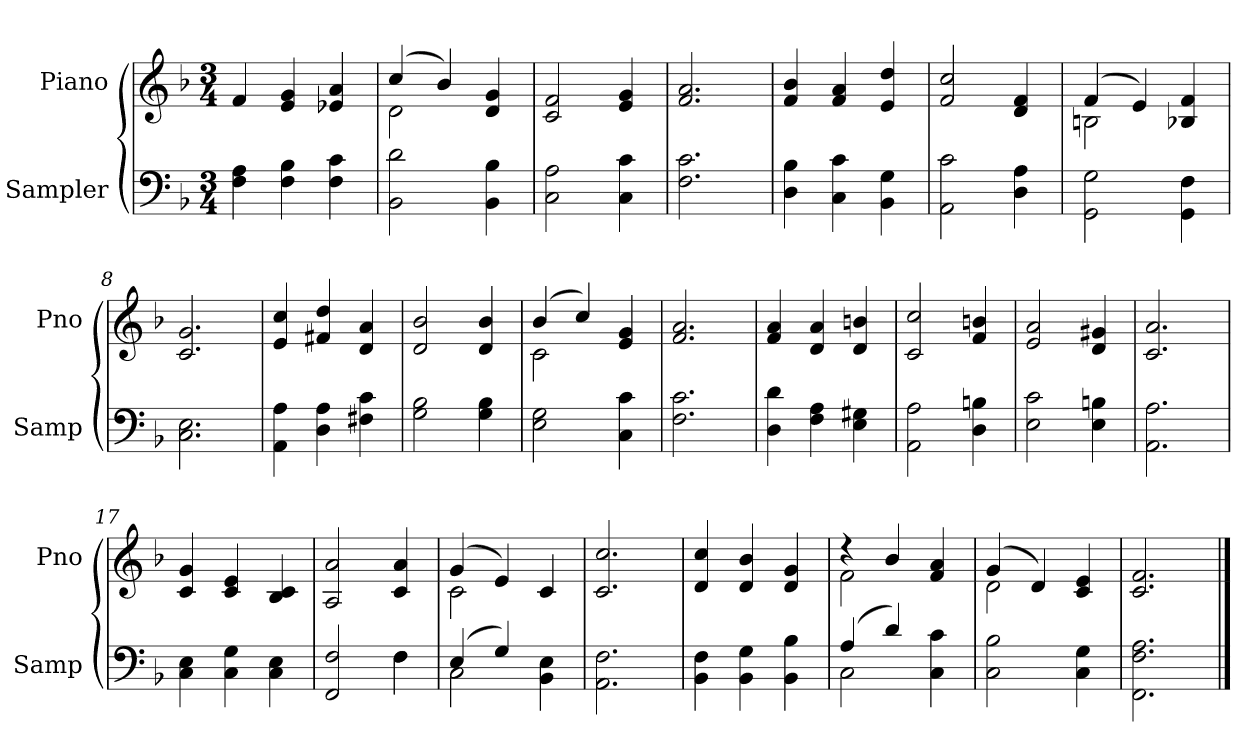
**kern	**kern
*part2	*part1
*staff2	*staff1
*I"Sampler	*I"Piano
*I'Samp	*I'Pno
*clefF4	*clefG2
*k[b-]	*k[b-]
*F:	*F:
*M3/4	*M3/4
=1	=1
4F\ 4A\	4f/
4F\ 4B-\	4e/ 4g/
4F\ 4c\	4e-X/ 4a/
=2	=2
*	*^
2BB-\ 2d\	(4cc/	2d
.	4b-/)	.
4BB-\ 4B-\	4d/ 4g/	4ryy
*	*v	*v
=3	=3
2C\ 2A\	2c/ 2f/
4C\ 4c\	4e/ 4g/
=4	=4
2.F\ 2.c\	2.f/ 2.a/
=5	=5
4D\ 4B-\	4f/ 4b-/
4C\ 4c\	4f/ 4a/
4BB-\ 4G\	4e/ 4dd/
=6	=6
2AA\ 2c\	2f/ 2cc/
4D\ 4A\	4d/ 4f/
=7	=7
*	*^
2GG\ 2G\	(4f/	2Bn
.	4e/)	.
4GG\ 4F\	4B-/ 4f/	4ryy
*	*v	*v
=8	=8
2.C\ 2.E\	2.c/ 2.g/
=9	=9
4AA\ 4A\	4e 4cc
4D\ 4A\	4f#X 4dd
4F#X\ 4c\	4d/ 4a/
=10	=10
2G\ 2B-\	2d/ 2b-/
4G\ 4B-\	4d/ 4b-/
=11	=11
*	*^
2E\ 2G\	(4b-/	2c
.	4cc/)	.
4C\ 4c\	4e/ 4g/	4ryy
*	*v	*v
=12	=12
2.F\ 2.c\	2.f/ 2.a/
=13	=13
4D\ 4d\	4f/ 4a/
4F\ 4A\	4d/ 4a/
4E\ 4G#X\	4d/ 4bn/
=14	=14
2AA\ 2A\	2c/ 2cc/
4D\ 4Bn\	4f/ 4bn/
=15	=15
2E\ 2c\	2e/ 2a/
4E\ 4Bn\	4d/ 4g#X/
=16	=16
2.AA\ 2.A\	2.c/ 2.a/
=17	=17
4C\ 4E\	4c/ 4g/
4C\ 4G\	4c/ 4e/
4C\ 4E\	4B-/ 4c/
=18	=18
*^	*
2FF/ 2F/	2ryy	2A/ 2a/
4F\	4F	4c/ 4a/
=19	=19	=19
*	*	*^
(4E/	2C	(4g/	2c
4G/)	.	4e/)	.
4BB-\ 4E\	4ryy	4c/	4ryy
*v	*v	*	*
*	*v	*v
=20	=20
2.AA\ 2.F\	2.c/ 2.cc/
=21	=21
4BB-\ 4F\	4d/ 4cc/
4BB-\ 4G\	4d/ 4b-/
4BB-\ 4B-\	4d/ 4g/
=22	=22
*^	*^
(4A/	2C	4r	2f
4d/)	.	4b-/	.
4C\ 4c\	4ryy	4f/ 4a/	4ryy
*v	*v	*	*
=23	=23	=23
2C\ 2B-\	(4g/	2d
.	4d/)	.
4C\ 4G\	4c/ 4e/	4ryy
*	*v	*v
=24	=24
2.FF\ 2.F\ 2.A\	2.c/ 2.f/
==	==
*-	*-
